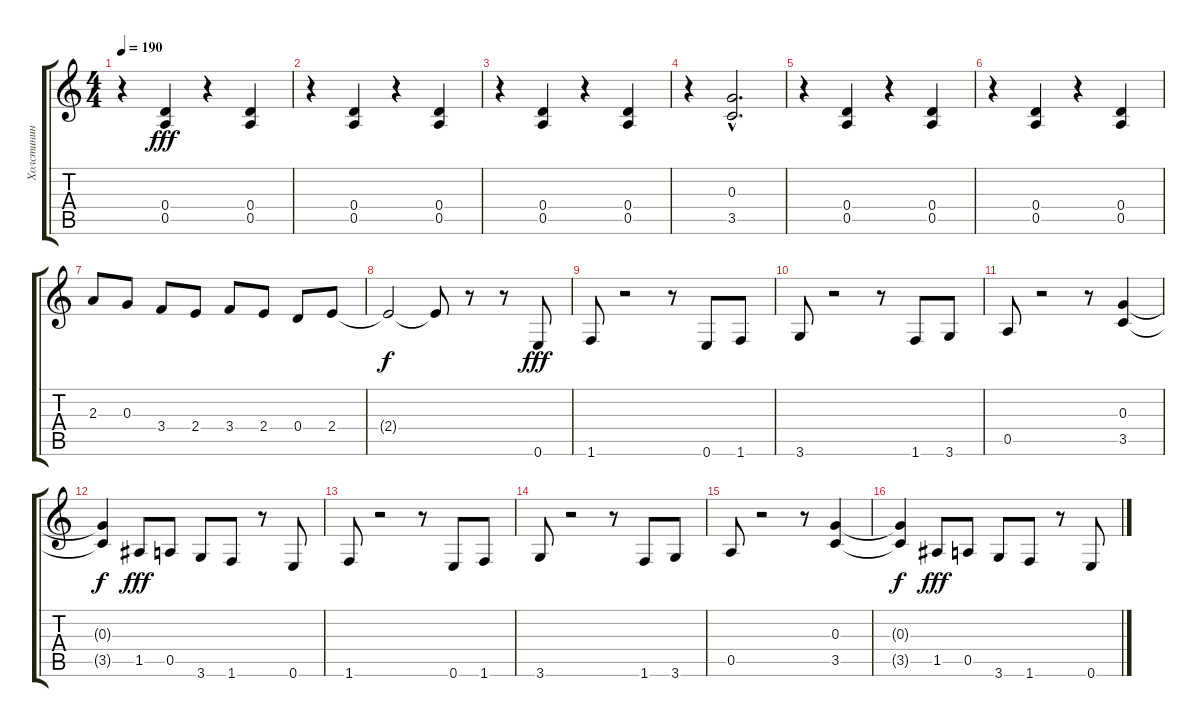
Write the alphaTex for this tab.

\track ("Холстинин" "Холстинин") {instrument distortionguitar}
\staff {score tabs}
\tuning (E4 B3 G3 D3 A2 E2) {hide}
\ts (4 4)
\tempo 190
\clef g2
\ks c
r.4{dy f} (0.4 0.5).4{dy fff} r.4 (0.4 0.5).4 |
r.4 (0.4 0.5).4 r.4 (0.4 0.5).4 |
r.4 (0.4 0.5).4 r.4 (0.4 0.5).4 |
r.4 (0.3{hac} 3.5{hac}).2{d} |
r.4 (0.4 0.5).4 r.4 (0.4 0.5).4 |
r.4 (0.4 0.5).4 r.4 (0.4 0.5).4 |
2.3.8 0.3.8 3.4.8 2.4.8 3.4.8 2.4.8 0.4.8 2.4.8 |
2.4{t}.2{dy f} 2.4{t}.8 r.8 r.8 0.6.8{dy fff} |
1.6.8 r.2 r.8 0.6.8 1.6.8 |
3.6.8 r.2 r.8 1.6.8 3.6.8 |
0.5.8 r.2 r.8 (0.3 3.5).4 |
(0.3{t} 3.5{t}).4{dy f} 1.5.8{dy fff} 0.5.8 3.6.8 1.6.8 r.8 0.6.8 |
1.6.8 r.2 r.8 0.6.8 1.6.8 |
3.6.8 r.2 r.8 1.6.8 3.6.8 |
0.5.8 r.2 r.8 (0.3 3.5).4 |
(0.3{t} 3.5{t}).4{dy f} 1.5.8{dy fff} 0.5.8 3.6.8 1.6.8 r.8 0.6.8
